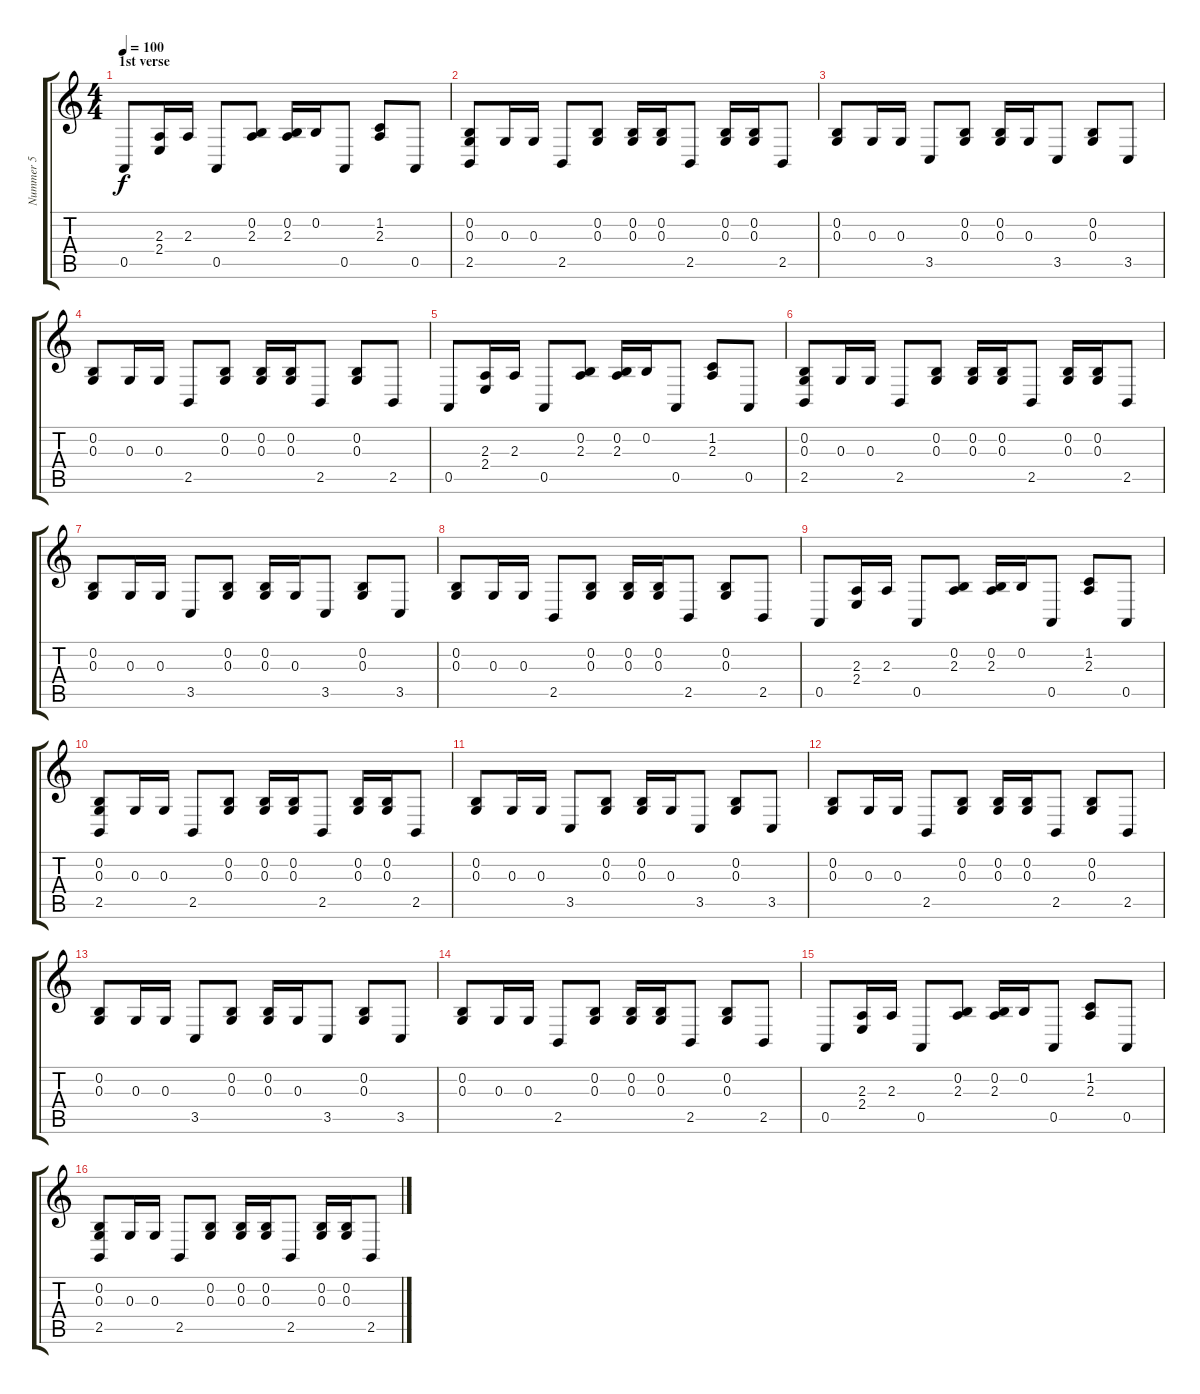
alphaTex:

\track ("Nummer 5" "Nummer 5") {instrument whistle}
\staff {score tabs}
\tuning (E4 B3 G3 D3 A2 E2) {hide}
\ts (4 4)
\section ("" "1st verse")
\tempo 100
\clef g2
\ks c
0.5.8{dy f} (2.3 2.4).16 2.3.16 0.5.8 (0.2 2.3).8 (0.2 2.3).16 0.2.16 0.5.8 (1.2 2.3).8 0.5.8 |
(0.2 0.3 2.5).8 0.3.16 0.3.16 2.5.8 (0.2 0.3).8 (0.2 0.3).16 (0.2 0.3).16 2.5.8 (0.2 0.3).16 (0.2 0.3).16 2.5.8 |
(0.2 0.3).8 0.3.16 0.3.16 3.5.8 (0.2 0.3).8 (0.2 0.3).16 0.3.16 3.5.8 (0.2 0.3).8 3.5.8 |
(0.2 0.3).8 0.3.16 0.3.16 2.5.8 (0.2 0.3).8 (0.2 0.3).16 (0.2 0.3).16 2.5.8 (0.2 0.3).8 2.5.8 |
0.5.8 (2.3 2.4).16 2.3.16 0.5.8 (0.2 2.3).8 (0.2 2.3).16 0.2.16 0.5.8 (1.2 2.3).8 0.5.8 |
(0.2 0.3 2.5).8 0.3.16 0.3.16 2.5.8 (0.2 0.3).8 (0.2 0.3).16 (0.2 0.3).16 2.5.8 (0.2 0.3).16 (0.2 0.3).16 2.5.8 |
(0.2 0.3).8 0.3.16 0.3.16 3.5.8 (0.2 0.3).8 (0.2 0.3).16 0.3.16 3.5.8 (0.2 0.3).8 3.5.8 |
(0.2 0.3).8 0.3.16 0.3.16 2.5.8 (0.2 0.3).8 (0.2 0.3).16 (0.2 0.3).16 2.5.8 (0.2 0.3).8 2.5.8 |
0.5.8 (2.3 2.4).16 2.3.16 0.5.8 (0.2 2.3).8 (0.2 2.3).16 0.2.16 0.5.8 (1.2 2.3).8 0.5.8 |
(0.2 0.3 2.5).8 0.3.16 0.3.16 2.5.8 (0.2 0.3).8 (0.2 0.3).16 (0.2 0.3).16 2.5.8 (0.2 0.3).16 (0.2 0.3).16 2.5.8 |
(0.2 0.3).8 0.3.16 0.3.16 3.5.8 (0.2 0.3).8 (0.2 0.3).16 0.3.16 3.5.8 (0.2 0.3).8 3.5.8 |
(0.2 0.3).8 0.3.16 0.3.16 2.5.8 (0.2 0.3).8 (0.2 0.3).16 (0.2 0.3).16 2.5.8 (0.2 0.3).8 2.5.8 |
(0.2 0.3).8 0.3.16 0.3.16 3.5.8 (0.2 0.3).8 (0.2 0.3).16 0.3.16 3.5.8 (0.2 0.3).8 3.5.8 |
(0.2 0.3).8 0.3.16 0.3.16 2.5.8 (0.2 0.3).8 (0.2 0.3).16 (0.2 0.3).16 2.5.8 (0.2 0.3).8 2.5.8 |
0.5.8 (2.3 2.4).16 2.3.16 0.5.8 (0.2 2.3).8 (0.2 2.3).16 0.2.16 0.5.8 (1.2 2.3).8 0.5.8 |
(0.2 0.3 2.5).8 0.3.16 0.3.16 2.5.8 (0.2 0.3).8 (0.2 0.3).16 (0.2 0.3).16 2.5.8 (0.2 0.3).16 (0.2 0.3).16 2.5.8
